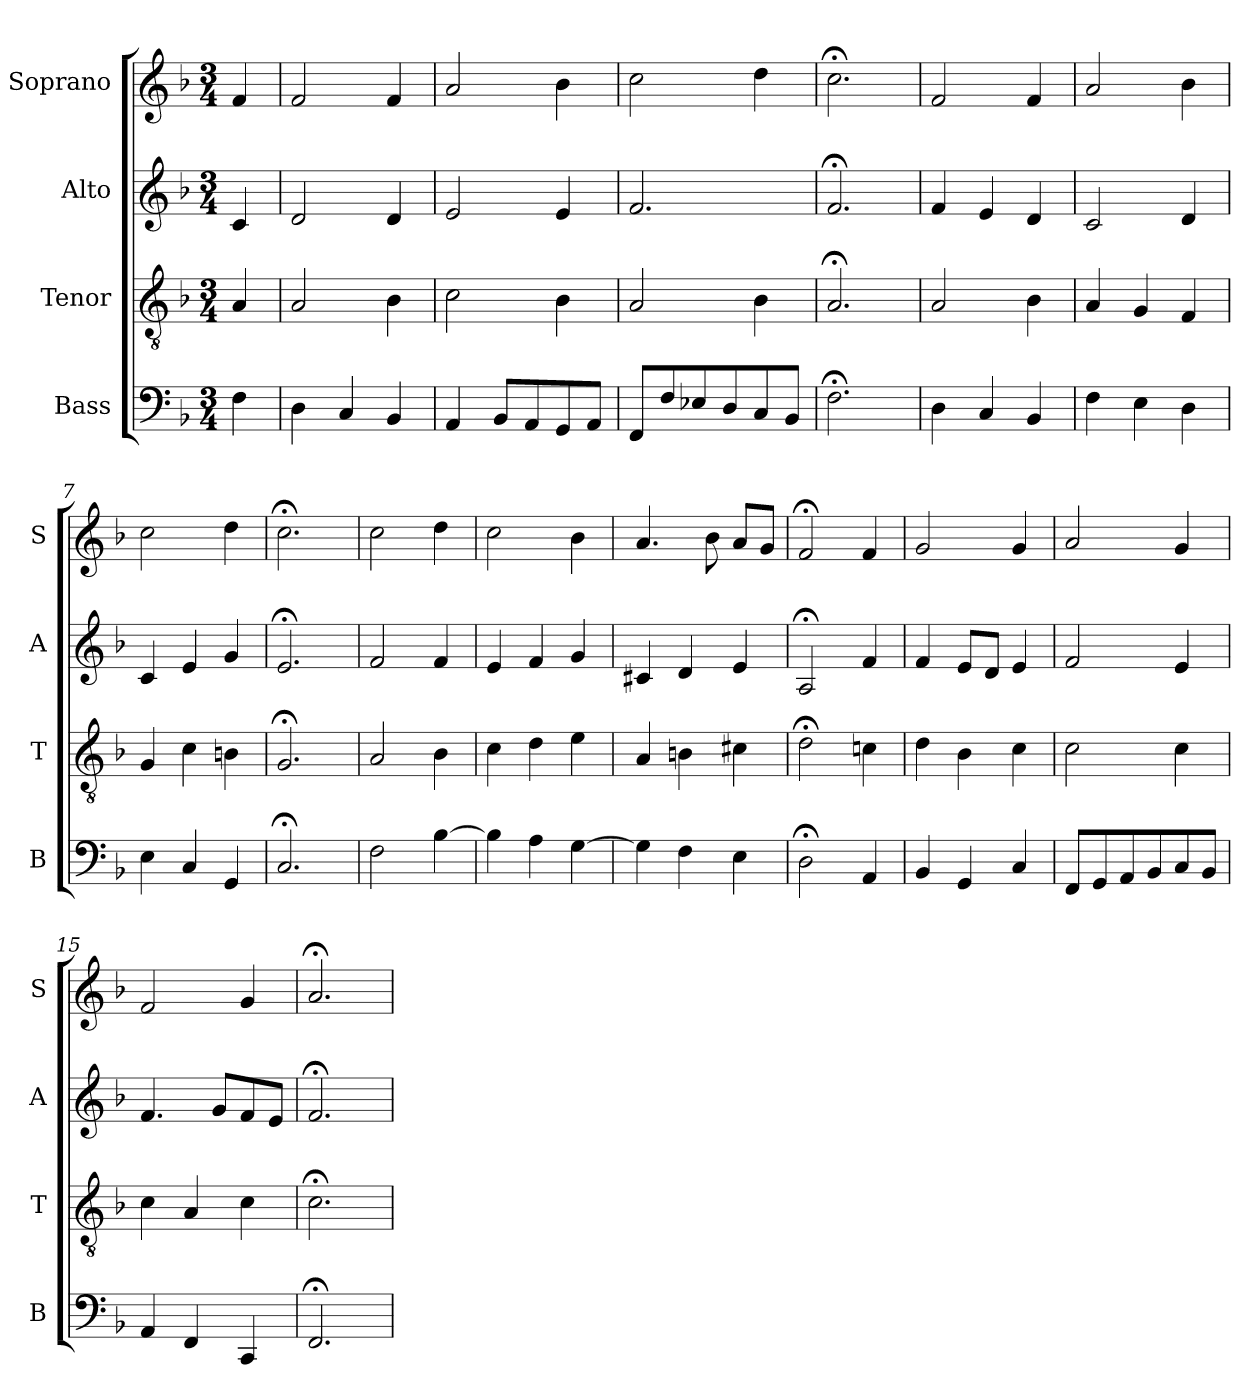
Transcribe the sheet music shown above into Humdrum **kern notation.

**kern	**kern	**kern	**kern
*part4	*part3	*part2	*part1
*staff4	*staff3	*staff2	*staff1
*I"Bass	*I"Tenor	*I"Alto	*I"Soprano
*I'B	*I'T	*I'A	*I'S
*clefF4	*clefGv2	*clefG2	*clefG2
*k[b-]	*k[b-]	*k[b-]	*k[b-]
*F:	*F:	*F:	*F:
*M3/4	*M3/4	*M3/4	*M3/4
*MM100	*MM100	*MM100	*MM100
=	=	=	=
4F	4A	4c	4f
=1	=1	=1	=1
4D	2A	2d	2f
4C	.	.	.
4BB-	4B-	4d	4f
=2	=2	=2	=2
4AA	2c	2e	2a
8BB-L	.	.	.
8AA	.	.	.
8GG	4B-	4e	4b-
8AAJ	.	.	.
=3	=3	=3	=3
8FFL	2A	2.f	2cc
8F	.	.	.
8E-X	.	.	.
8D	.	.	.
8C	4B-	.	4dd
8BB-J	.	.	.
=4	=4	=4	=4
2.F;<	2.A;<	2.f;<	2.cc;<
=5	=5	=5	=5
4D	2A	4f	2f
4C	.	4e	.
4BB-	4B-	4d	4f
=6	=6	=6	=6
4F	4A	2c	2a
4E	4G	.	.
4D	4F	4d	4b-
=7	=7	=7	=7
4E	4G	4c	2cc
4C	4c	4e	.
4GG	4Bn	4g	4dd
=8	=8	=8	=8
2.C;<	2.G;<	2.e;<	2.cc;<
=9	=9	=9	=9
2Fi	2Ai	2f	2cc
[4B-i	4B-i	4f	4dd
=10	=10	=10	=10
4B-i]	4c	4e	2cc
4A	4d	4f	.
[4G	4e	4g	4b-
=11	=11	=11	=11
4G]	4A	4c#X	4.a
4F	4Bn	4d	.
.	.	.	8b-
4E	4c#X	4e	8aL
.	.	.	8gJ
=12	=12	=12	=12
2D;<	2d;<	2A;<	2f;<
4AA	4cn	4f	4f
=13	=13	=13	=13
4BB-	4d	4f	2g
4GG	4B-	8eL	.
.	.	8dJ	.
4C	4c	4e	4g
=14	=14	=14	=14
8FFL	2c	2f	2a
8GG	.	.	.
8AA	.	.	.
8BB-	.	.	.
8C	4c	4e	4g
8BB-J	.	.	.
=15	=15	=15	=15
4AA	4c	4.f	2f
4FF	4A	.	.
.	.	8gL	.
4CC	4c	8f	4g
.	.	8eJ	.
=16	=16	=16	=16
2.FF;<	2.c;<	2.f;<	2.a;<
=	=	=	=
*-	*-	*-	*-
